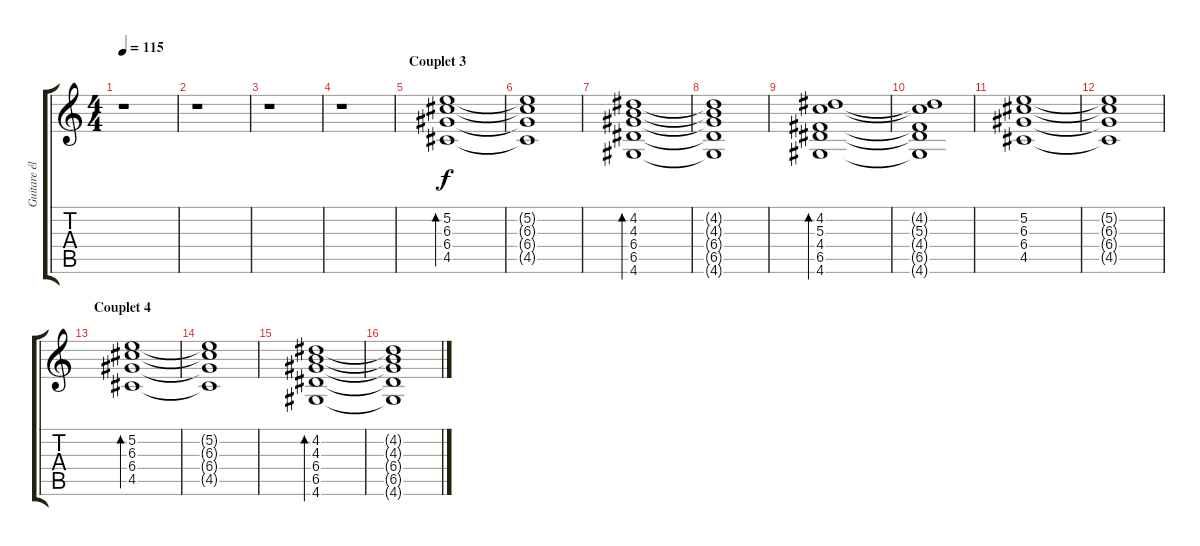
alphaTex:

\track ("Guitare électrique" "Guitare él") {instrument electricguitarclean}
\staff {score tabs}
\tuning (E4 B3 G3 D3 A2 E2) {hide}
\ts (4 4)
\tempo 115
\clef g2
\ks c
r.1{dy f} |
r.1 |
r.1 |
r.1 |
\section ("" "Couplet 3")
(5.2 6.3 6.4 4.5).1{bd 240} |
(5.2{t} 6.3{t} 6.4{t} 4.5{t}).1 |
(4.2 4.3 6.4 6.5 4.6).1{bd 240} |
(4.2{t} 4.3{t} 6.4{t} 6.5{t} 4.6{t}).1 |
(4.2 5.3 4.4 6.5 4.6).1{bd 240} |
(4.2{t} 5.3{t} 4.4{t} 6.5{t} 4.6{t}).1 |
(5.2 6.3 6.4 4.5).1 |
(5.2{t} 6.3{t} 6.4{t} 4.5{t}).1 |
\section ("" "Couplet 4")
(5.2 6.3 6.4 4.5).1{bd 240} |
(5.2{t} 6.3{t} 6.4{t} 4.5{t}).1 |
(4.2 4.3 6.4 6.5 4.6).1{bd 240} |
(4.2{t} 4.3{t} 6.4{t} 6.5{t} 4.6{t}).1
